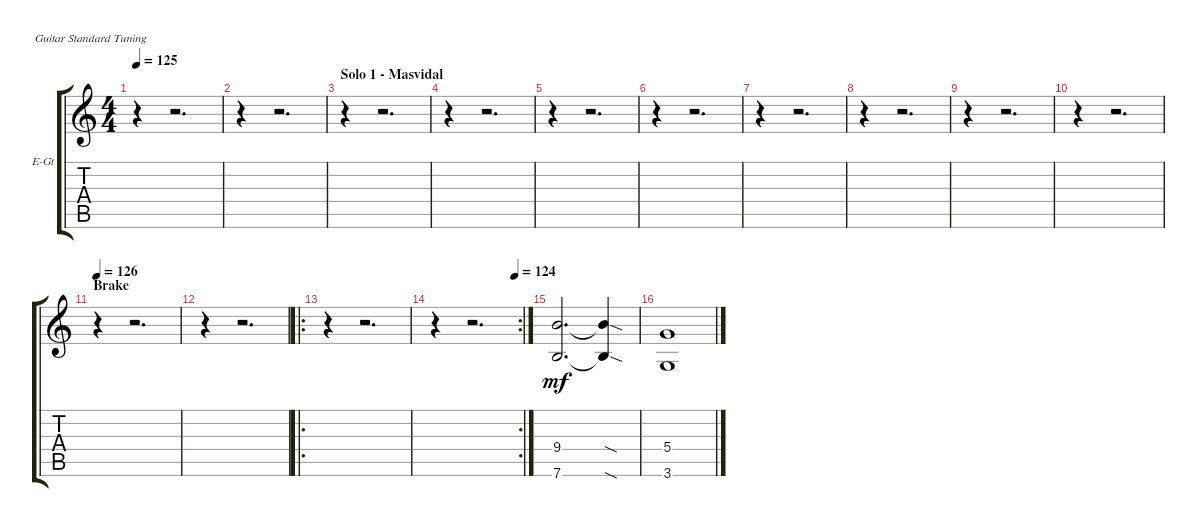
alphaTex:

\bracketExtendMode groupsimilarinstruments
\firstSystemTrackNameOrientation horizontal
\otherSystemsTrackNameOrientation horizontal
\track ("Jason Gobel" "E-Gt") {instrument electricguitarclean}
\staff {score tabs}
\tuning (E4 B3 G3 D3 A2 E2)
\ts (4 4)
\tempo 125
\clef g2
\ks c
r.4{dy f} r.2{d} |
r.4 r.2{d} |
\section ("" "Solo 1 - Masvidal")
r.4 r.2{d} |
r.4 r.2{d} |
r.4 r.2{d} |
r.4 r.2{d} |
r.4 r.2{d} |
r.4 r.2{d} |
r.4 r.2{d} |
r.4 r.2{d} |
\section ("" "Brake")
\tempo 126
r.4 r.2{d} |
r.4 r.2{d} |
\ro
r.4 r.2{d} |
\rc 2
\tempo (124 0.96875)
r.4 r.2{d} |
(9.4 7.6).2{d dy mf} (9.4{sod t} 7.6{sod t}).4 |
(5.4 3.6).1
